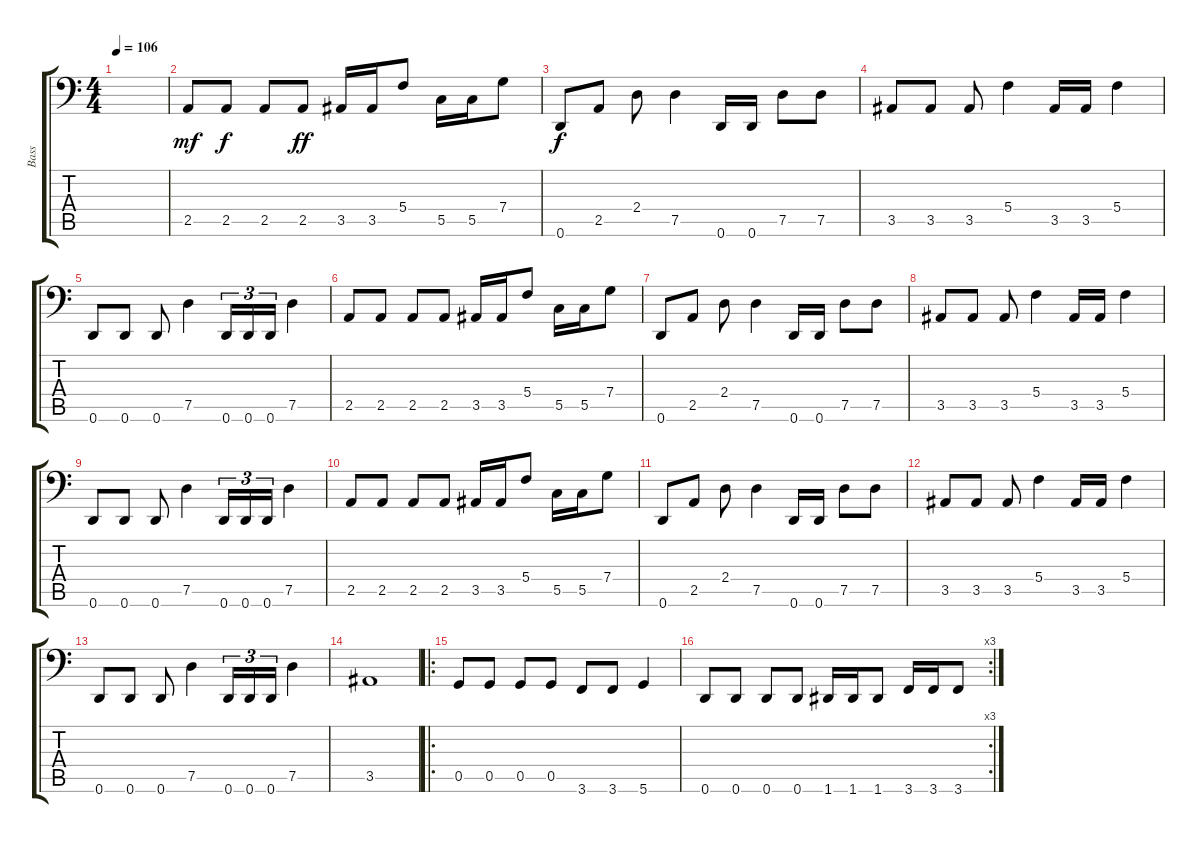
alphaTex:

\track ("Bass" "Bass") {instrument electricbasspick}
\staff {score tabs}
\tuning (D3 A2 F2 C2 G1 D1) {hide}
\ts (4 4)
\tempo 106
\clef f4
\ks c
|
2.5.8{dy mf} 2.5.8{dy f} 2.5.8 2.5.8{dy ff} 3.5.16 3.5.16 5.4.8 5.5.16 5.5.16 7.4.8 |
0.6.8{dy f} 2.5.8 2.4.8 7.5.4 0.6.16 0.6.16 7.5.8 7.5.8 |
3.5.8 3.5.8 3.5.8 5.4.4 3.5.16 3.5.16 5.4.4 |
0.6.8 0.6.8 0.6.8 7.5.4 0.6.16{tu (3 2)} 0.6.16{tu (3 2)} 0.6.16{tu (3 2)} 7.5.4 |
2.5.8 2.5.8 2.5.8 2.5.8 3.5.16 3.5.16 5.4.8 5.5.16 5.5.16 7.4.8 |
0.6.8 2.5.8 2.4.8 7.5.4 0.6.16 0.6.16 7.5.8 7.5.8 |
3.5.8 3.5.8 3.5.8 5.4.4 3.5.16 3.5.16 5.4.4 |
0.6.8 0.6.8 0.6.8 7.5.4 0.6.16{tu (3 2)} 0.6.16{tu (3 2)} 0.6.16{tu (3 2)} 7.5.4 |
2.5.8 2.5.8 2.5.8 2.5.8 3.5.16 3.5.16 5.4.8 5.5.16 5.5.16 7.4.8 |
0.6.8 2.5.8 2.4.8 7.5.4 0.6.16 0.6.16 7.5.8 7.5.8 |
3.5.8 3.5.8 3.5.8 5.4.4 3.5.16 3.5.16 5.4.4 |
0.6.8 0.6.8 0.6.8 7.5.4 0.6.16{tu (3 2)} 0.6.16{tu (3 2)} 0.6.16{tu (3 2)} 7.5.4 |
3.5.1 |
\ro
0.5.8 0.5.8 0.5.8 0.5.8 3.6.8 3.6.8 5.6.4 |
\rc 3
0.6.8 0.6.8 0.6.8 0.6.8 1.6.16 1.6.16 1.6.8 3.6.16 3.6.16 3.6.8
